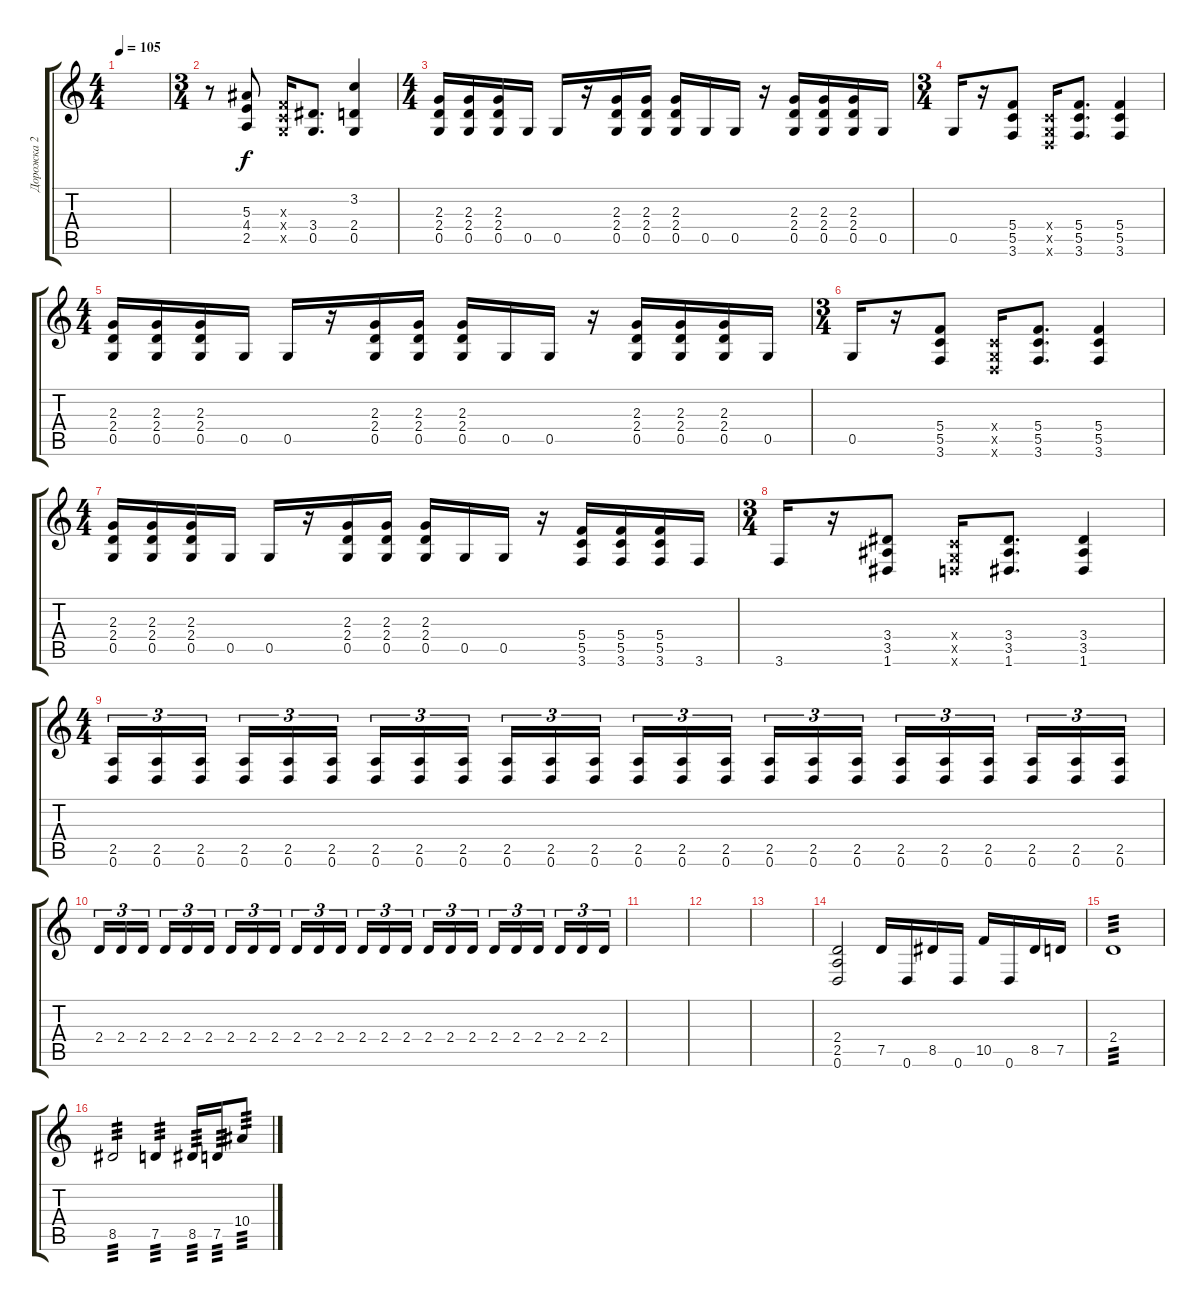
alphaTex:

\track ("Дорожка 2" "Дорожка 2") {instrument distortionguitar}
\staff {score tabs}
\tuning (D4 A3 F3 C3 G2 D2) {hide}
\ts (4 4)
\tempo 105
\clef g2
\ks c
|
\ts (3 4)
r.8 (5.3 4.4 2.5).8 (0.3{x} 0.4{x} 0.5{x}).16 (3.4 0.5).8{d} (3.2 2.4 0.5).4 |
\ts (4 4)
(2.3 2.4 0.5).16 (2.3 2.4 0.5).16 (2.3 2.4 0.5).16 0.5.16 0.5.16 r.16 (2.3 2.4 0.5).16 (2.3 2.4 0.5).16 (2.3 2.4 0.5).16 0.5.16 0.5.16 r.16 (2.3 2.4 0.5).16 (2.3 2.4 0.5).16 (2.3 2.4 0.5).16 0.5.16 |
\ts (3 4)
0.5.16 r.16 (5.4 5.5 3.6).8 (0.4{x} 0.5{x} 0.6{x}).16 (5.4 5.5 3.6).8{d} (5.4 5.5 3.6).4 |
\ts (4 4)
(2.3 2.4 0.5).16 (2.3 2.4 0.5).16 (2.3 2.4 0.5).16 0.5.16 0.5.16 r.16 (2.3 2.4 0.5).16 (2.3 2.4 0.5).16 (2.3 2.4 0.5).16 0.5.16 0.5.16 r.16 (2.3 2.4 0.5).16 (2.3 2.4 0.5).16 (2.3 2.4 0.5).16 0.5.16 |
\ts (3 4)
0.5.16 r.16 (5.4 5.5 3.6).8 (0.4{x} 0.5{x} 0.6{x}).16 (5.4 5.5 3.6).8{d} (5.4 5.5 3.6).4 |
\ts (4 4)
(2.3 2.4 0.5).16 (2.3 2.4 0.5).16 (2.3 2.4 0.5).16 0.5.16 0.5.16 r.16 (2.3 2.4 0.5).16 (2.3 2.4 0.5).16 (2.3 2.4 0.5).16 0.5.16 0.5.16 r.16 (5.4 5.5 3.6).16 (5.4 5.5 3.6).16 (5.4 5.5 3.6).16 3.6.16 |
\ts (3 4)
3.6.16 r.16 (3.4 3.5 1.6).8 (0.4{x} 0.5{x} 0.6{x}).16 (3.4 3.5 1.6).8{d} (3.4 3.5 1.6).4 |
\ts (4 4)
(2.5 0.6).16{tu (3 2)} (2.5 0.6).16{tu (3 2)} (2.5 0.6).16{tu (3 2) beam splitsecondary} (2.5 0.6).16{tu (3 2)} (2.5 0.6).16{tu (3 2)} (2.5 0.6).16{tu (3 2)} (2.5 0.6).16{tu (3 2)} (2.5 0.6).16{tu (3 2)} (2.5 0.6).16{tu (3 2) beam splitsecondary} (2.5 0.6).16{tu (3 2)} (2.5 0.6).16{tu (3 2)} (2.5 0.6).16{tu (3 2)} (2.5 0.6).16{tu (3 2)} (2.5 0.6).16{tu (3 2)} (2.5 0.6).16{tu (3 2) beam splitsecondary} (2.5 0.6).16{tu (3 2)} (2.5 0.6).16{tu (3 2)} (2.5 0.6).16{tu (3 2)} (2.5 0.6).16{tu (3 2)} (2.5 0.6).16{tu (3 2)} (2.5 0.6).16{tu (3 2) beam splitsecondary} (2.5 0.6).16{tu (3 2)} (2.5 0.6).16{tu (3 2)} (2.5 0.6).16{tu (3 2)} |
2.4.16{tu (3 2)} 2.4.16{tu (3 2)} 2.4.16{tu (3 2) beam splitsecondary} 2.4.16{tu (3 2)} 2.4.16{tu (3 2)} 2.4.16{tu (3 2)} 2.4.16{tu (3 2)} 2.4.16{tu (3 2)} 2.4.16{tu (3 2) beam splitsecondary} 2.4.16{tu (3 2)} 2.4.16{tu (3 2)} 2.4.16{tu (3 2)} 2.4.16{tu (3 2)} 2.4.16{tu (3 2)} 2.4.16{tu (3 2) beam splitsecondary} 2.4.16{tu (3 2)} 2.4.16{tu (3 2)} 2.4.16{tu (3 2)} 2.4.16{tu (3 2)} 2.4.16{tu (3 2)} 2.4.16{tu (3 2) beam splitsecondary} 2.4.16{tu (3 2)} 2.4.16{tu (3 2)} 2.4.16{tu (3 2)} |
|
|
|
(2.4 2.5 0.6).2 7.5.16 0.6.16 8.5.16 0.6.16 10.5.16 0.6.16 8.5.16 7.5.16 |
2.4.1{tp 3} |
8.5.2{tp 3} 7.5.4{tp 3} 8.5.16{tp 3} 7.5.16{tp 3} 10.4.8{tp 3}
